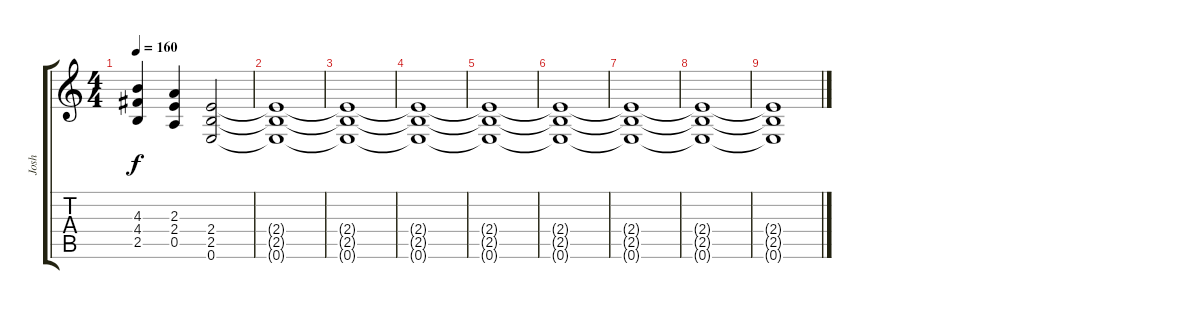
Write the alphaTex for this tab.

\track ("Josh" "Josh") {instrument distortionguitar}
\staff {score tabs}
\tuning (E4 B3 G3 D3 A2 E2) {hide}
\ts (4 4)
\tempo 160
\clef g2
\ks c
(4.3{t} 4.4{t} 2.5{t}).4{dy f} (2.3 2.4 0.5).4 (2.4 2.5 0.6).2 |
(2.4{t} 2.5{t} 0.6{t}).1 |
(2.4{t} 2.5{t} 0.6{t}).1 |
(2.4{t} 2.5{t} 0.6{t}).1 |
(2.4{t} 2.5{t} 0.6{t}).1 |
(2.4{t} 2.5{t} 0.6{t}).1 |
(2.4{t} 2.5{t} 0.6{t}).1 |
(2.4{t} 2.5{t} 0.6{t}).1 |
(2.4{t} 2.5{t} 0.6{t}).1
